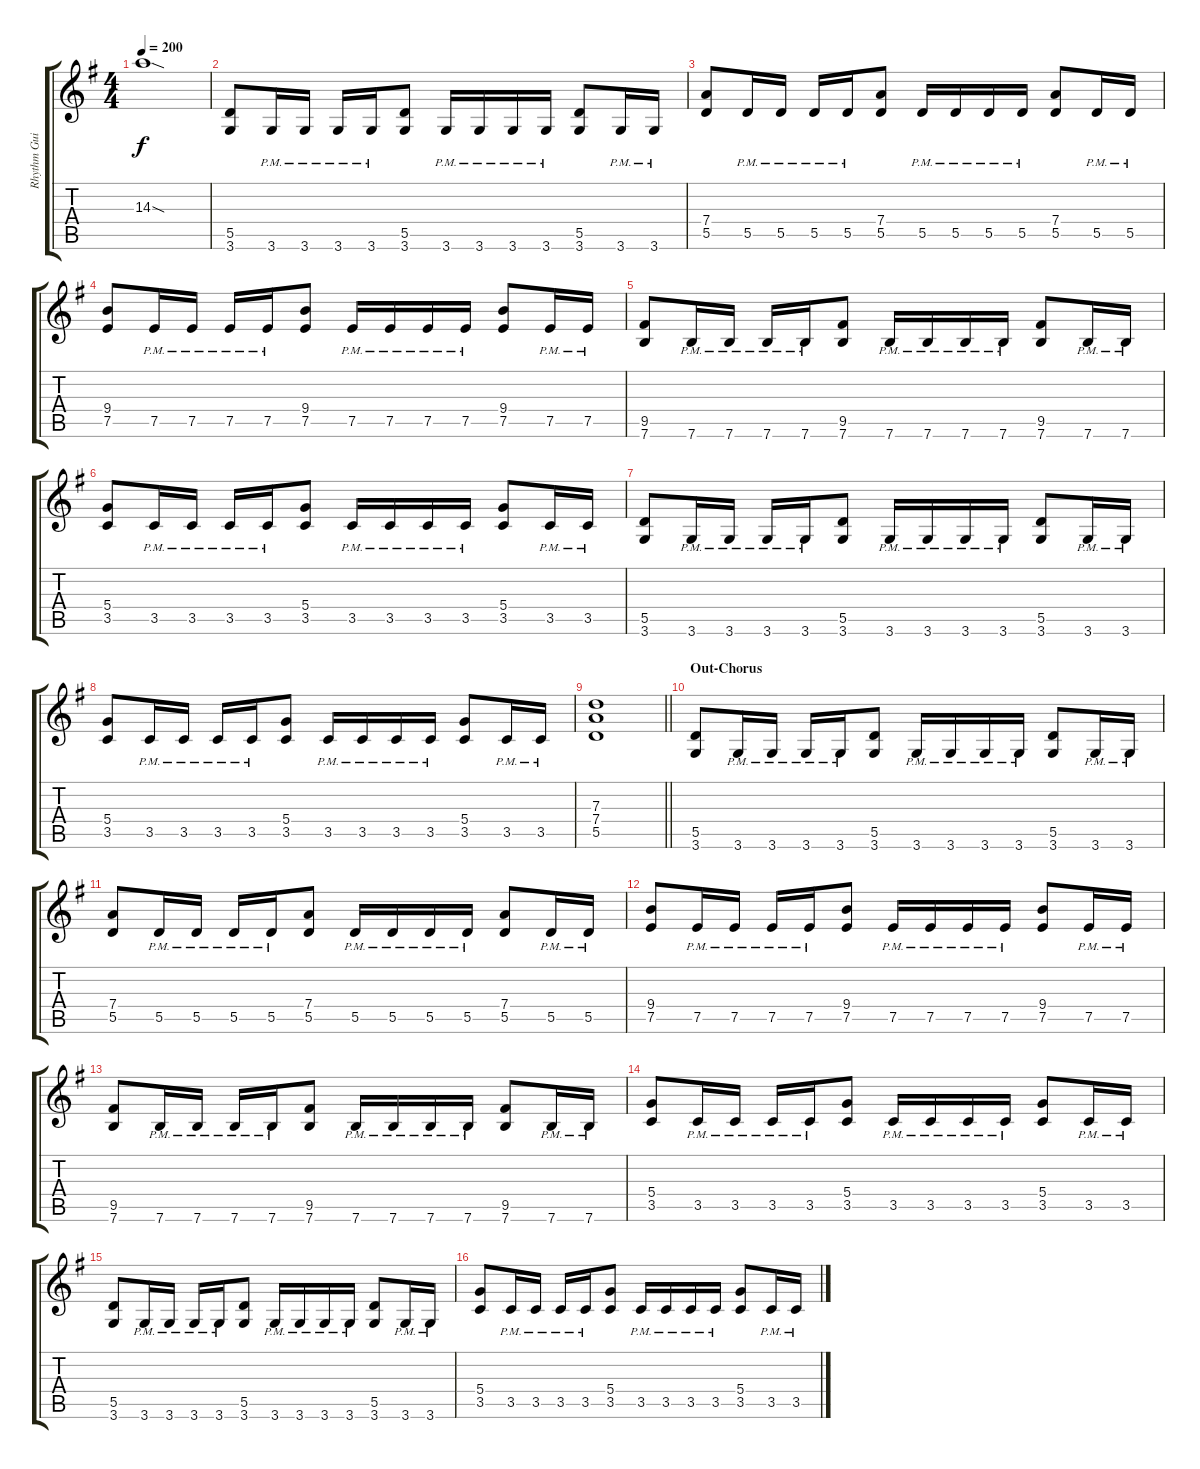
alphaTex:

\track ("Rhythm Guitar 2" "Rhythm Gui") {instrument distortionguitar}
\staff {score tabs}
\tuning (E4 B3 G3 D3 A2 E2) {hide}
\ts (4 4)
\tempo 200
\clef g2
\ks g
14.3{sod}.1{dy f} |
(5.5 3.6).8 3.6{pm}.16 3.6{pm}.16 3.6{pm}.16 3.6{pm}.16 (5.5 3.6).8 3.6{pm}.16 3.6{pm}.16 3.6{pm}.16 3.6{pm}.16 (5.5 3.6).8 3.6{pm}.16 3.6{pm}.16 |
(7.4 5.5).8 5.5{pm}.16 5.5{pm}.16 5.5{pm}.16 5.5{pm}.16 (7.4 5.5).8 5.5{pm}.16 5.5{pm}.16 5.5{pm}.16 5.5{pm}.16 (7.4 5.5).8 5.5{pm}.16 5.5{pm}.16 |
(9.4 7.5).8 7.5{pm}.16 7.5{pm}.16 7.5{pm}.16 7.5{pm}.16 (9.4 7.5).8 7.5{pm}.16 7.5{pm}.16 7.5{pm}.16 7.5{pm}.16 (9.4 7.5).8 7.5{pm}.16 7.5{pm}.16 |
(9.5 7.6).8 7.6{pm}.16 7.6{pm}.16 7.6{pm}.16 7.6{pm}.16 (9.5 7.6).8 7.6{pm}.16 7.6{pm}.16 7.6{pm}.16 7.6{pm}.16 (9.5 7.6).8 7.6{pm}.16 7.6{pm}.16 |
(5.4 3.5).8 3.5{pm}.16 3.5{pm}.16 3.5{pm}.16 3.5{pm}.16 (5.4 3.5).8 3.5{pm}.16 3.5{pm}.16 3.5{pm}.16 3.5{pm}.16 (5.4 3.5).8 3.5{pm}.16 3.5{pm}.16 |
(5.5 3.6).8 3.6{pm}.16 3.6{pm}.16 3.6{pm}.16 3.6{pm}.16 (5.5 3.6).8 3.6{pm}.16 3.6{pm}.16 3.6{pm}.16 3.6{pm}.16 (5.5 3.6).8 3.6{pm}.16 3.6{pm}.16 |
(5.4 3.5).8 3.5{pm}.16 3.5{pm}.16 3.5{pm}.16 3.5{pm}.16 (5.4 3.5).8 3.5{pm}.16 3.5{pm}.16 3.5{pm}.16 3.5{pm}.16 (5.4 3.5).8 3.5{pm}.16 3.5{pm}.16 |
\barLineRight lightlight
(7.3 7.4 5.5).1 |
\section ("" "Out-Chorus")
(5.5 3.6).8 3.6{pm}.16 3.6{pm}.16 3.6{pm}.16 3.6{pm}.16 (5.5 3.6).8 3.6{pm}.16 3.6{pm}.16 3.6{pm}.16 3.6{pm}.16 (5.5 3.6).8 3.6{pm}.16 3.6{pm}.16 |
(7.4 5.5).8 5.5{pm}.16 5.5{pm}.16 5.5{pm}.16 5.5{pm}.16 (7.4 5.5).8 5.5{pm}.16 5.5{pm}.16 5.5{pm}.16 5.5{pm}.16 (7.4 5.5).8 5.5{pm}.16 5.5{pm}.16 |
(9.4 7.5).8 7.5{pm}.16 7.5{pm}.16 7.5{pm}.16 7.5{pm}.16 (9.4 7.5).8 7.5{pm}.16 7.5{pm}.16 7.5{pm}.16 7.5{pm}.16 (9.4 7.5).8 7.5{pm}.16 7.5{pm}.16 |
(9.5 7.6).8 7.6{pm}.16 7.6{pm}.16 7.6{pm}.16 7.6{pm}.16 (9.5 7.6).8 7.6{pm}.16 7.6{pm}.16 7.6{pm}.16 7.6{pm}.16 (9.5 7.6).8 7.6{pm}.16 7.6{pm}.16 |
(5.4 3.5).8 3.5{pm}.16 3.5{pm}.16 3.5{pm}.16 3.5{pm}.16 (5.4 3.5).8 3.5{pm}.16 3.5{pm}.16 3.5{pm}.16 3.5{pm}.16 (5.4 3.5).8 3.5{pm}.16 3.5{pm}.16 |
(5.5 3.6).8 3.6{pm}.16 3.6{pm}.16 3.6{pm}.16 3.6{pm}.16 (5.5 3.6).8 3.6{pm}.16 3.6{pm}.16 3.6{pm}.16 3.6{pm}.16 (5.5 3.6).8 3.6{pm}.16 3.6{pm}.16 |
(5.4 3.5).8 3.5{pm}.16 3.5{pm}.16 3.5{pm}.16 3.5{pm}.16 (5.4 3.5).8 3.5{pm}.16 3.5{pm}.16 3.5{pm}.16 3.5{pm}.16 (5.4 3.5).8 3.5{pm}.16 3.5{pm}.16
